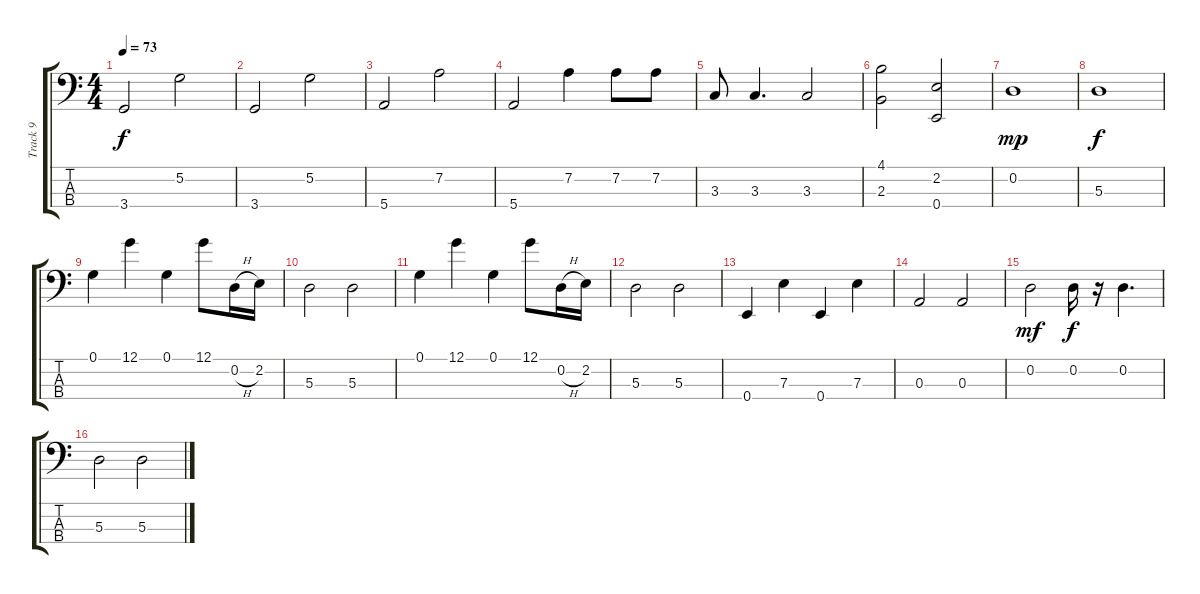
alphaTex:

\track ("Track 9" "Track 9") {instrument electricbasspick}
\staff {score tabs}
\tuning (G2 D2 A1 E1) {hide}
\ts (4 4)
\tempo 73
\clef f4
\ks c
3.4.2{dy f} 5.2.2 |
3.4.2 5.2.2 |
5.4.2 7.2.2 |
5.4.2 7.2.4 7.2.8 7.2.8 |
3.3.8 3.3.4{d} 3.3.2 |
(4.1 2.3).2 (2.2 0.4).2 |
0.2.1{dy mp} |
5.3.1{dy f} |
0.1.4 12.1.4 0.1.4 12.1.8 0.2{h}.16 2.2.16 |
5.3.2 5.3.2 |
0.1.4 12.1.4 0.1.4 12.1.8 0.2{h}.16 2.2.16 |
5.3.2 5.3.2 |
0.4.4 7.3.4 0.4.4 7.3.4 |
0.3.2 0.3.2 |
0.2.2{dy mf} 0.2.16{dy f} r.16 0.2.4{d} |
5.3.2 5.3.2
